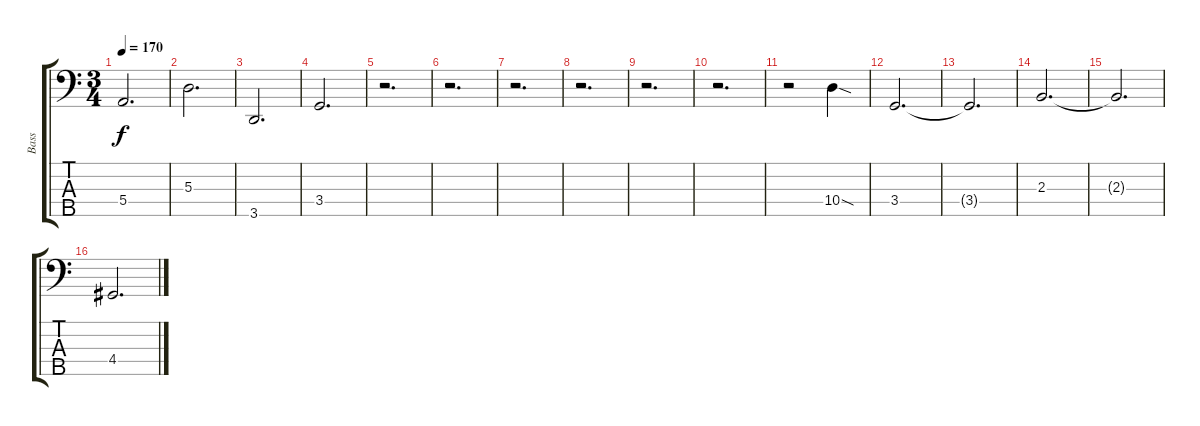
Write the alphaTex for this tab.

\track ("Bass" "Bass") {instrument electricbassfinger}
\staff {score tabs}
\tuning (G2 D2 A1 E1 B0) {hide}
\ts (3 4)
\tempo 170
\clef f4
\ks c
5.4.2{d dy f} |
5.3.2{d} |
3.5.2{d} |
3.4.2{d} |
r.2{d} |
r.2{d} |
r.2{d} |
r.2{d} |
r.2{d} |
r.2{d} |
r.2 10.4{sod}.4 |
3.4.2{d} |
3.4{t}.2{d} |
2.3.2{d} |
2.3{t}.2{d} |
4.4.2{d}
